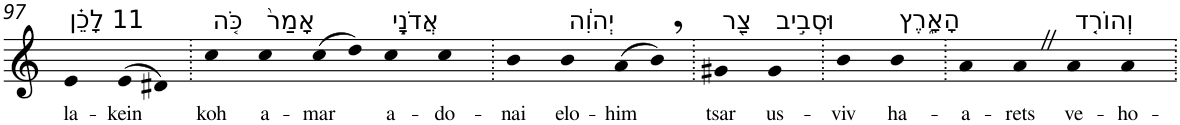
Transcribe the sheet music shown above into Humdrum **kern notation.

**kern	**text
*part1	*part1
*staff1	*staff1
*I"Piano	*
*I'Pno	*
!!LO:PB:g=z
*clefG2	*
*k[]	*
=97	=97
!LO:TX:a:t=11 לָכֵ֗ן	!
!	!LO:LY:b
4e	la-
!	!LO:LY:b
(>8e	-kein
8d#X)	.
=98.	=98.
!LO:TX:a:t=כֹּ֤ה	!
!	!LO:LY:b
4cc	koh
!LO:TX:a:t=אָמַר֙	!
!	!LO:LY:b
4cc	a-
!	!LO:LY:b
(>8cc	-mar
8dd)	.
!LO:TX:a:t=אֲדֹנָ֣י	!
!	!LO:LY:b
4cc	a-
!	!LO:LY:b
4cc	-do-
=99.	=99.
!	!LO:LY:b
4b	-nai
!LO:TX:a:t=יְהוִ֔ה	!
!	!LO:LY:b
4b	elo-
!	!LO:LY:b
(>8a	-him
8b,)	.
=100.	=100.
!LO:TX:a:t=צַ֖ר	!
!	!LO:LY:b
4g#X	tsar
!LO:TX:a:t=וּסְבִ֣יב	!
!	!LO:LY:b
4g#	us-
=101.	=101.
!	!LO:LY:b
4b	-viv
!LO:TX:a:t=הָאָ֑רֶץ	!
!	!LO:LY:b
4b	ha-
=102.	=102.
!	!LO:LY:b
4a	-a-
!	!LO:LY:b
4aZ	-rets
!LO:TX:a:t=וְהוֹרִ֤ד	!
!	!LO:LY:b
4a	ve-
!	!LO:LY:b
4a	-ho-
=.	=.
*-	*-
